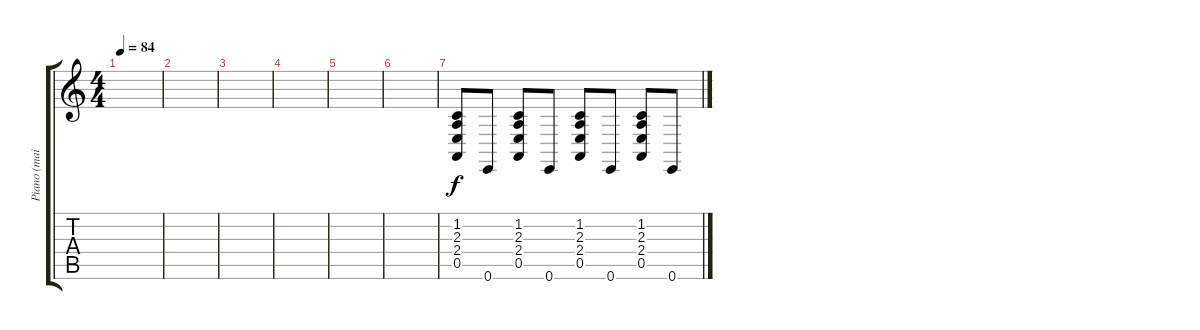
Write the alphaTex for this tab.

\track ("Piano (main droite)" "Piano (mai") {instrument brightacousticpiano}
\staff {score tabs}
\tuning (E4 B3 G3 D3 A2 E2) {hide}
\ts (4 4)
\tempo 84
\clef g2
\ks c
|
|
|
|
|
|
(1.2 2.3 2.4 0.5).8{volume 0} 0.6.8 (1.2 2.3 2.4 0.5).8 0.6.8 (1.2 2.3 2.4 0.5).8 0.6.8 (1.2 2.3 2.4 0.5).8 0.6.8
